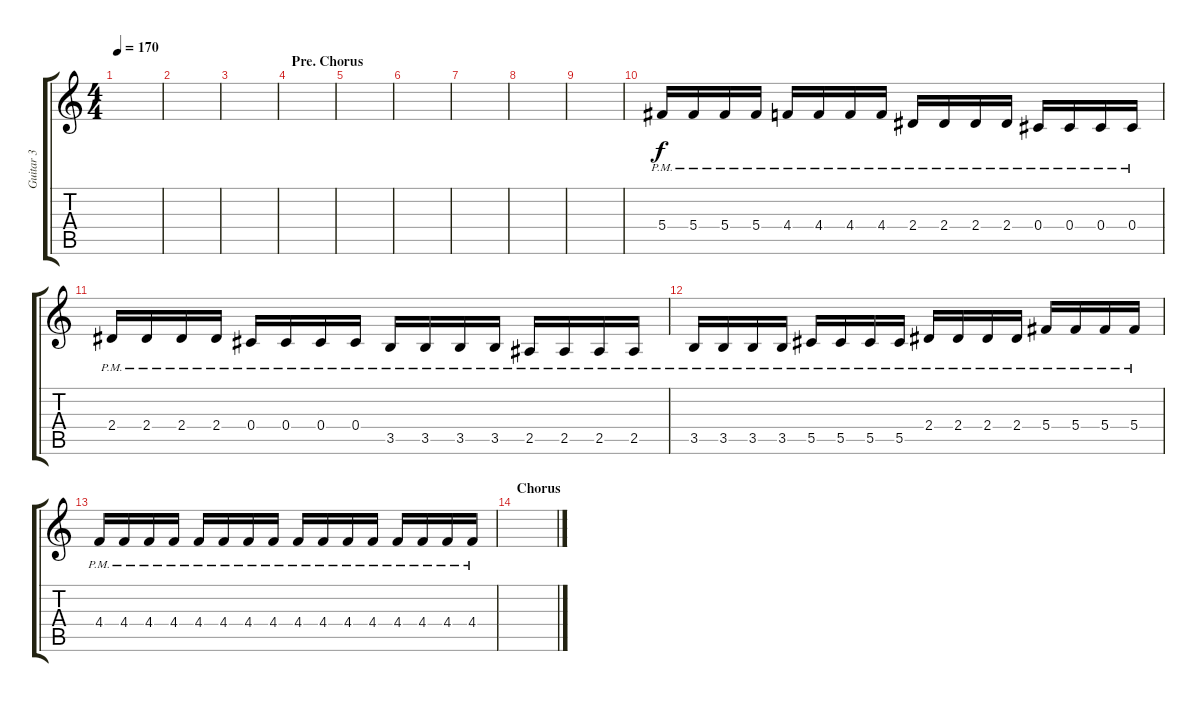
\track ("Guitar 3" "Guitar 3") {instrument distortionguitar}
\staff {score tabs}
\tuning (Eb4 Bb3 Gb3 Db3 Ab2 Eb2) {hide}
\ts (4 4)
\tempo 170
\clef g2
\ks c
|
|
|
\section ("" "Pre. Chorus")
|
|
|
|
|
|
5.4{pm}.16 5.4{pm}.16 5.4{pm}.16 5.4{pm}.16 4.4{pm}.16 4.4{pm}.16 4.4{pm}.16 4.4{pm}.16 2.4{pm}.16 2.4{pm}.16 2.4{pm}.16 2.4{pm}.16 0.4{pm}.16 0.4{pm}.16 0.4{pm}.16 0.4{pm}.16 |
2.4{pm}.16 2.4{pm}.16 2.4{pm}.16 2.4{pm}.16 0.4{pm}.16 0.4{pm}.16 0.4{pm}.16 0.4{pm}.16 3.5{pm}.16 3.5{pm}.16 3.5{pm}.16 3.5{pm}.16 2.5{pm}.16 2.5{pm}.16 2.5{pm}.16 2.5{pm}.16 |
3.5{pm}.16 3.5{pm}.16 3.5{pm}.16 3.5{pm}.16 5.5{pm}.16 5.5{pm}.16 5.5{pm}.16 5.5{pm}.16 2.4{pm}.16 2.4{pm}.16 2.4{pm}.16 2.4{pm}.16 5.4{pm}.16 5.4{pm}.16 5.4{pm}.16 5.4{pm}.16 |
4.4{pm}.16 4.4{pm}.16 4.4{pm}.16 4.4{pm}.16 4.4{pm}.16 4.4{pm}.16 4.4{pm}.16 4.4{pm}.16 4.4{pm}.16 4.4{pm}.16 4.4{pm}.16 4.4{pm}.16 4.4{pm}.16 4.4{pm}.16 4.4{pm}.16 4.4{pm}.16 |
\section ("" "Chorus")
